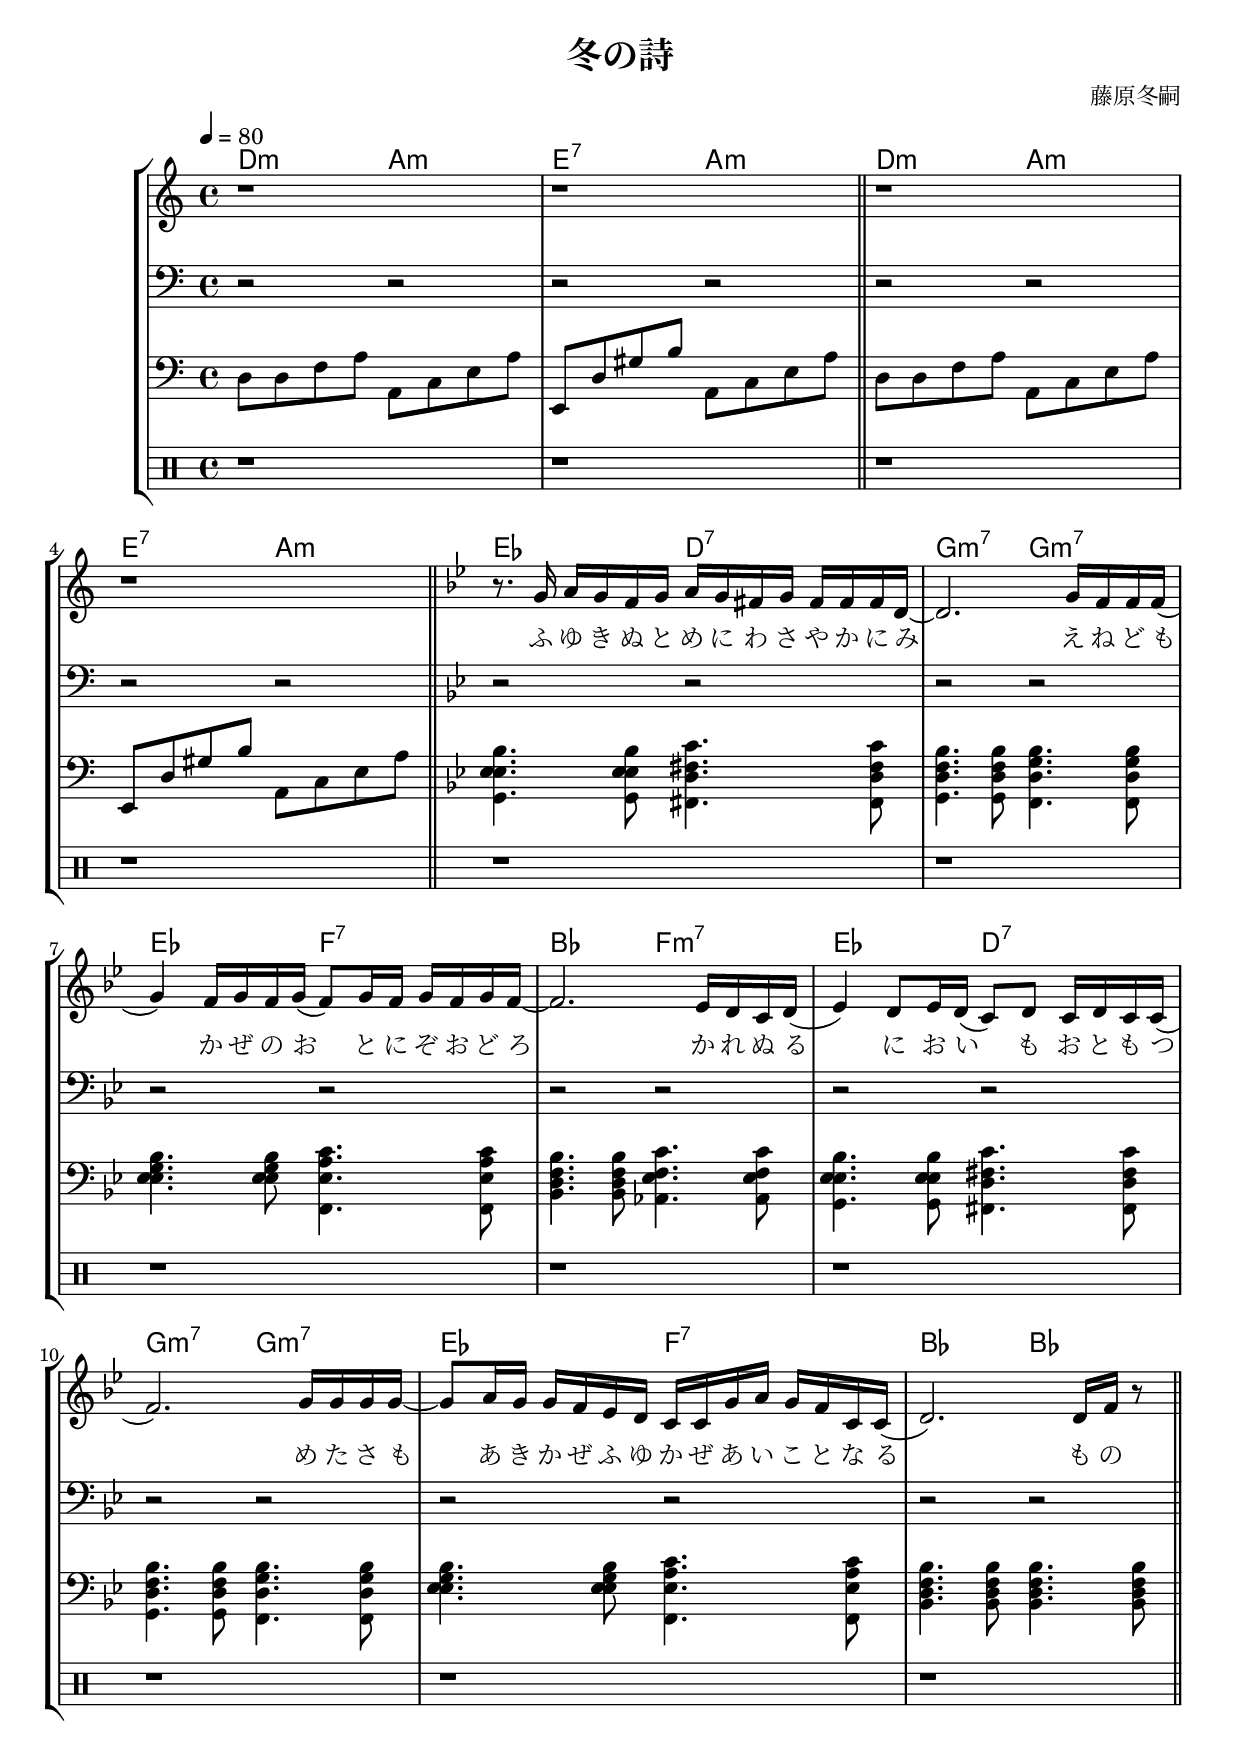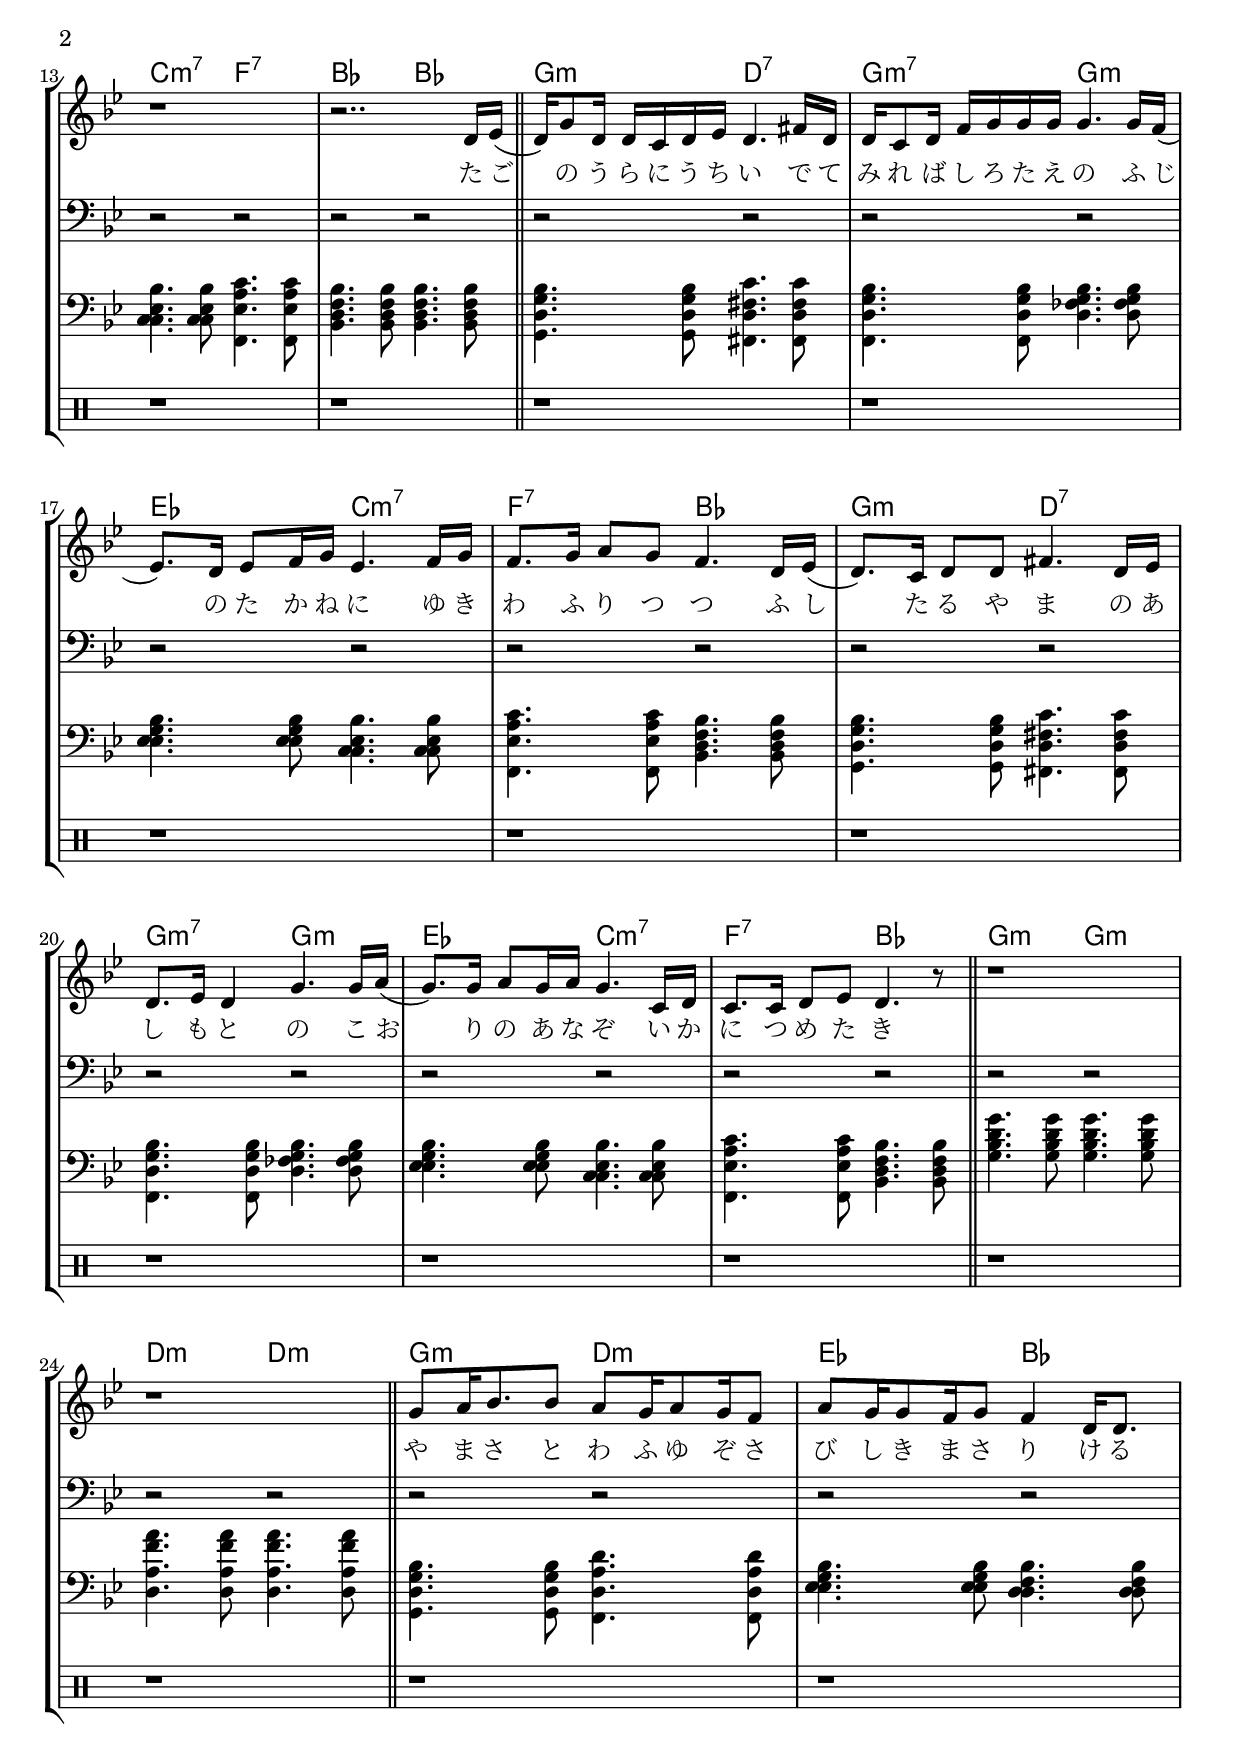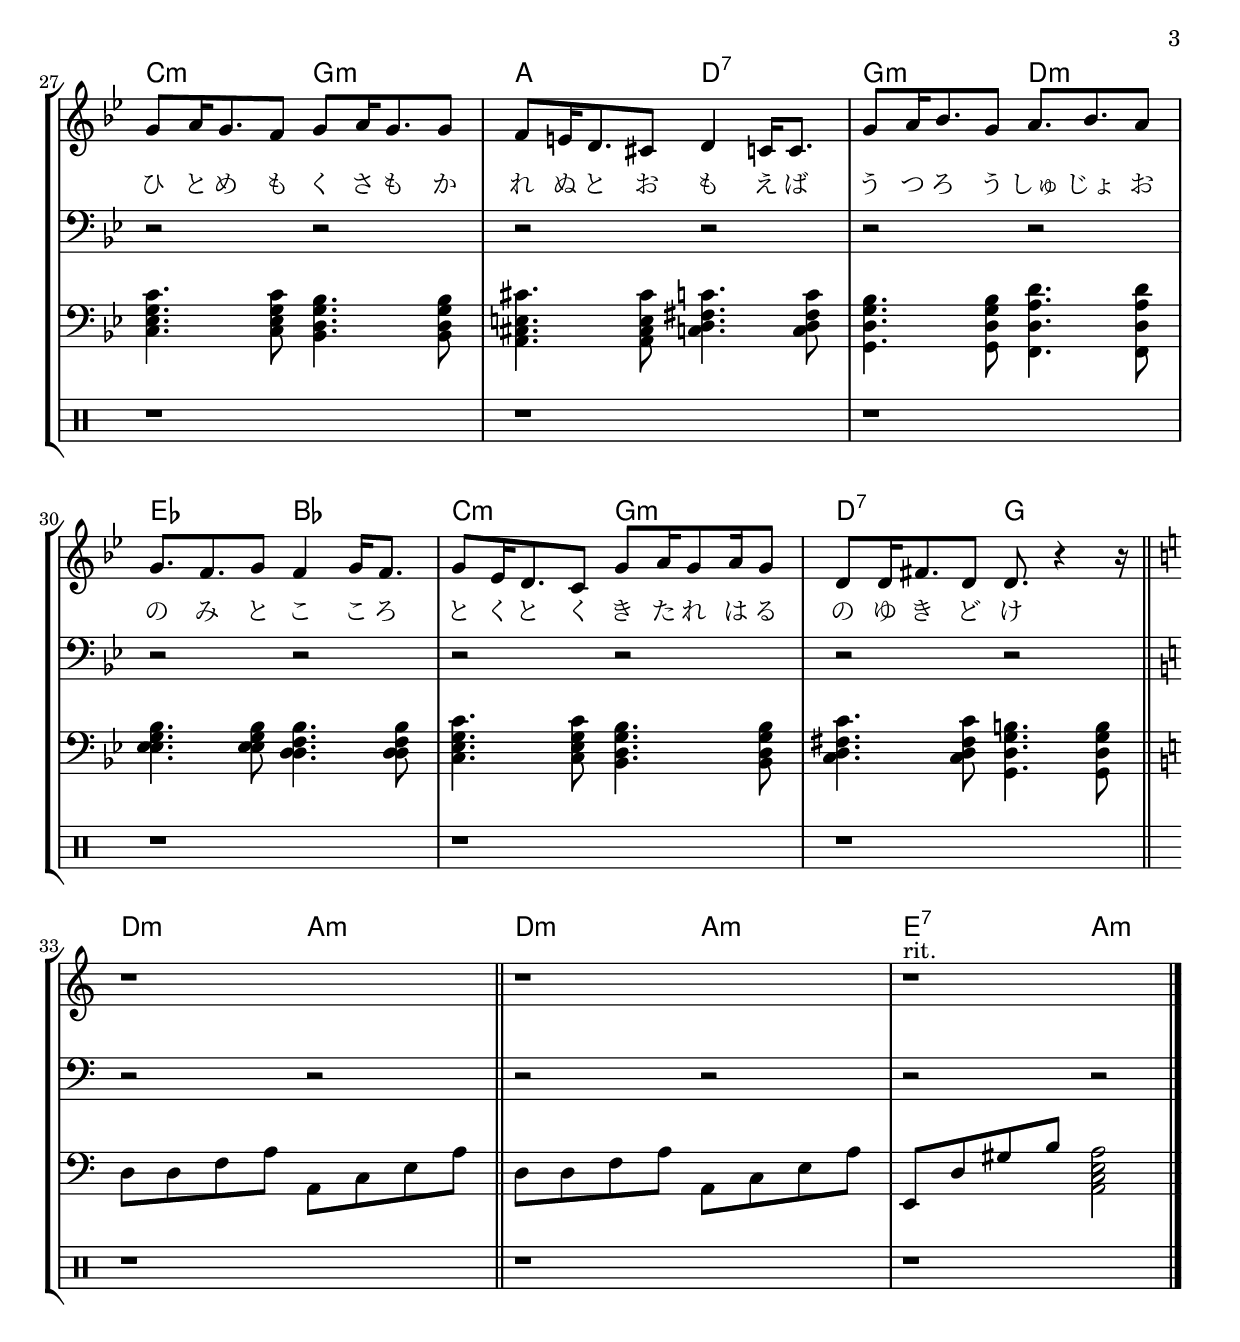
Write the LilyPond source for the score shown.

\version "2.12.1"

\header {
	title = \markup {冬の詩}
	composer = \markup \center-column {藤原冬嗣}
}

harmony = \chordmode {
	d2:m a:m e:7 a:m 

	d:m a:m e:7 a:m 

	es d:7 g:min7 g:min7 es f:7 bes f:min7 es d:7 g:min7 g:min7 es f:7 bes bes 

	c:min7 f:7 bes bes 

	g:m d:7 g:min7 g:m es c:min7 f:7 bes g:m d:7 g:min7 g:m es c:min7 f:7 bes 

	g:m g:m d:m d:m 

	g:m d:m es bes c:m g:m a d:7 g:m d:m es bes c:m g:m d:7 g 

	d:m a:m 

	d:m a:m e:7 a:m 
}

melody = {
	\key c \major
	\tempo 4 = 80
	r1 | r1   
	r1 | r1   
	\set Staff.midiInstrument = #"mmi0.42"
		\key bes \major
r8. g'16  a'16  g'16  f'16  g'16  a'16  g'16  fis'16  g'16  fis'16  fis'16  fis'16  d'16~ 
	d'2.  g'16  f'16  f'16  f'16 
	(g'4)  f'16  g'16  f'16  g'16  (f'8)  g'16  f'16  g'16  f'16  g'16  f'16~ 
	f'2.  es'16  d'16  c'16  d'16 
	(es'4)  d'8  es'16  d'16  (c'8)  d'8  c'16  d'16  c'16  c'16 
	(f'2.)  g'16  g'16  g'16  g'16~ 
	g'8  a'16  g'16  g'16  f'16  es'16  d'16  c'16  c'16  g'16  a'16  g'16  f'16  c'16  c'16 
	(d'2.)  d'16  f'16  	r8 	r1 | r2.. 
	\set Staff.midiInstrument = #"mmi0.42"
	d'16  es'16 
	(d'16)  g'8  d'16  d'16  c'16  d'16  es'16  d'4.  fis'16  d'16 
	d'16  c'8  d'16  f'16  g'16  g'16  g'16  g'4.  g'16  f'16 
	(es'8.)  d'16  es'8  f'16  g'16  es'4.  f'16  g'16 
	f'8.  g'16  a'8  g'8  f'4.  d'16  es'16 
	(d'8.)  c'16  d'8  d'8  fis'4.  d'16  es'16 
	d'8.  es'16  d'4  g'4.  g'16  a'16 
	(g'8.)  g'16  a'8  g'16  a'16  g'4.  c'16  d'16 
	c'8.  c'16  d'8  es'8  d'4.  	r8 	r1 | r1   
	\set Staff.midiInstrument = #"mmi0.42"
	 g'8  a'16  bes'8.  bes'8  a'8  g'16  a'8  g'16  f'8 
	a'8  g'16  g'8  f'16  g'8  f'4  d'16  d'8. 
	g'8  a'16  g'8.  f'8  g'8  a'16  g'8.  g'8 
	f'8  e'16  d'8.  cis'8  d'4  c'16  c'8. 
	g'8  a'16  bes'8.  g'8  a'8.  bes'8.  a'8 
	g'8.  f'8.  g'8  f'4  g'16  f'8. 
	g'8  es'16  d'8.  c'8  g'8  a'16  g'8  a'16  g'8 
	d'8  d'16  fis'8.  d'8  d'8.  	r4~r16 	\key c \major
	r1   
	r1 | r1^"rit." \bar "|."
}

words = \lyricmode {
	
	
	ふ  ゆ  き  ぬ  と  め  に  わ  さ  や  か  に  み  え  ね  ど  も  か  ぜ  の  お  と  に  ぞ  お  ど  ろ  か  れ  ぬ  る  に  お  い  も  お  と  も  つ  め  た  さ  も  あ  き  か  ぜ  ふ  ゆ  か  ぜ  あ  い  こ  と  な  る  も  の  
	
	た  ご  の  う  ら  に  う  ち  い  で  て  み  れ  ば  し  ろ  た  え  の  ふ  じ  の  た  か  ね  に  ゆ  き  わ  ふ  り  つ  つ  ふ  し  た  る  や  ま  の  あ  し  も  と  の  こ  お  り  の  あ  な  ぞ  い  か  に  つ  め  た  き  
	
	や  ま  さ  と  わ  ふ  ゆ  ぞ  さ  び  し  き  ま  さ  り  け  る  ひ  と  め  も  く  さ  も  か  れ  ぬ  と  お  も  え  ば  う  つ  ろ  う  しゅ  じょ  お  の  み  と  こ  こ  ろ  と  く  と  く  き  た  れ  は  る  の  ゆ  き  ど  け  
	
	
}

tempochange = {
	\tempo 4 = 80
	r1 | r1 \bar "||"
	\tempo 4 = 80
	r1 | r1 \bar "||"
	\tempo 4 = 80
	r1 | r1 | r1 | r1 | r1 | r1 | r1 | r1 \bar "||"
	\tempo 4 = 80
	r1 | r1 \bar "||"
	\tempo 4 = 80
	r1 | r1 | r1 | r1 | r1 | r1 | r1 | r1 \bar "||"
	\tempo 4 = 80
	r1 | r1 \bar "||"
	\tempo 4 = 80
	r1 | r1 | r1 | r1 | r1 | r1 | r1 | r1 \bar "||"
	\tempo 4 = 80
	r1 \bar "||"
	\tempo 4 = 80
	r1 | \tempo 4 = 60 r2 \tempo 4 = 53 r2 \bar "|."
}

mainacc = {
	\clef bass
	\set Staff.midiInstrument = #"Koto"
	\key c \major
	\tempo 4 = 80
	r2
	r2
	r2
	r2
	\bar "||"

	\set Staff.midiInstrument = #"Koto"
	r2
	r2
	r2
	r2
	\bar "||"

	\set Staff.midiInstrument = #"Koto"
	\key bes \major
	r2
	r2
	r2
	r2
	r2
	r2
	r2
	r2
	r2
	r2
	r2
	r2
	r2
	r2
	r2
	r2
	\bar "||"

	\set Staff.midiInstrument = #"Koto"
	r2
	r2
	r2
	r2
	\bar "||"

	\set Staff.midiInstrument = #"Koto"
	r2
	r2
	r2
	r2
	r2
	r2
	r2
	r2
	r2
	r2
	r2
	r2
	r2
	r2
	r2
	r2
	\bar "||"

	\set Staff.midiInstrument = #"Koto"
	r2
	r2
	r2
	r2
	\bar "||"

	\set Staff.midiInstrument = #"Koto"
	r2
	r2
	r2
	r2
	r2
	r2
	r2
	r2
	r2
	r2
	r2
	r2
	r2
	r2
	r2
	r2
	\bar "||"

	\set Staff.midiInstrument = #"Koto"
	\key c \major
	r2
	r2
	\bar "||"

	\set Staff.midiInstrument = #"Koto"
	r2
	r2
	r2
	r2
	\bar "|."
}

subacc = {
	\clef bass
	\set Staff.midiInstrument = #"Taiko Drum"
	\key c \major
	\tempo 4 = 80
	d8 d8 f8 a8
	a,8 c8 e8 a8
	e,8 d8 gis8 b8
	a,8 c8 e8 a8
	\bar "||"

	\set Staff.midiInstrument = #"Taiko Drum"
	d8 d8 f8 a8
	a,8 c8 e8 a8
	e,8 d8 gis8 b8
	a,8 c8 e8 a8
	\bar "||"

	\set Staff.midiInstrument = #"Shamisen"
	\key bes \major
	<g, es es bes>4. <g, es es bes>8
	<fis, d fis c'>4. <fis, d fis c'>8
	<g, d f bes>4. <g, d f bes>8
	<f, d g bes>4. <f, d g bes>8
	<es es g bes>4. <es es g bes>8
	<f, es a c'>4. <f, es a c'>8
	<bes, d f bes>4. <bes, d f bes>8
	<as, es f c'>4. <as, es f c'>8
	<g, es es bes>4. <g, es es bes>8
	<fis, d fis c'>4. <fis, d fis c'>8
	<g, d f bes>4. <g, d f bes>8
	<f, d g bes>4. <f, d g bes>8
	<es es g bes>4. <es es g bes>8
	<f, es a c'>4. <f, es a c'>8
	<bes, d f bes>4. <bes, d f bes>8
	<bes, d f bes>4. <bes, d f bes>8
	\bar "||"

	\set Staff.midiInstrument = #"Shamisen"
	<c c es bes>4. <c c es bes>8
	<f, es a c'>4. <f, es a c'>8
	<bes, d f bes>4. <bes, d f bes>8
	<bes, d f bes>4. <bes, d f bes>8
	\bar "||"

	\set Staff.midiInstrument = #"Shamisen"
	<g, d g bes>4. <g, d g bes>8
	<fis, d fis c'>4. <fis, d fis c'>8
	<f, d g bes>4. <f, d g bes>8
	<fes d g bes>4. <fes d g bes>8
	<es es g bes>4. <es es g bes>8
	<c c es bes>4. <c c es bes>8
	<f, es a c'>4. <f, es a c'>8
	<bes, d f bes>4. <bes, d f bes>8
	<g, d g bes>4. <g, d g bes>8
	<fis, d fis c'>4. <fis, d fis c'>8
	<f, d g bes>4. <f, d g bes>8
	<fes d g bes>4. <fes d g bes>8
	<es es g bes>4. <es es g bes>8
	<c c es bes>4. <c c es bes>8
	<f, es a c'>4. <f, es a c'>8
	<bes, d f bes>4. <bes, d f bes>8
	\bar "||"

	\set Staff.midiInstrument = #"Shamisen"
	<g bes d' g'>4. <g bes d' g'>8
	<g bes d' g'>4. <g bes d' g'>8
	<d a f' a'>4. <d a f' a'>8
	<d a f' a'>4. <d a f' a'>8
	\bar "||"

	\set Staff.midiInstrument = #"Shamisen"
	<g, d g bes>4. <g, d g bes>8
	<f, d a d'>4. <f, d a d'>8
	<es es g bes>4. <es es g bes>8
	<d d f bes>4. <d d f bes>8
	<c es g c'>4. <c es g c'>8
	<bes, d g bes>4. <bes, d g bes>8
	<a, cis e cis'>4. <a, cis e cis'>8
	<d c fis c'>4. <d c fis c'>8
	<g, d g bes>4. <g, d g bes>8
	<f, d a d'>4. <f, d a d'>8
	<es es g bes>4. <es es g bes>8
	<d d f bes>4. <d d f bes>8
	<c es g c'>4. <c es g c'>8
	<bes, d g bes>4. <bes, d g bes>8
	<d c fis c'>4. <d c fis c'>8
	<g, d g b>4. <g, d g b>8
	\bar "||"

	\set Staff.midiInstrument = #"Woodblock"
	\key c \major
	d8 d8 f8 a8
	a,8 c8 e8 a8
	\bar "||"

	\set Staff.midiInstrument = #"Bird Tweet"
	d8 d8 f8 a8
	a,8 c8 e8 a8
	e,8 d8 gis8 b8
	<a, c e a>2
	\bar "|."
}

percA = {
	\drummode {
	r1 |r1 \bar "||"
	r1 |r1 \bar "||"
	r1 |r1 |r1 |r1 |r1 |r1 |r1 |r1 \bar "||"
	r1 |r1 \bar "||"
	r1 |r1 |r1 |r1 |r1 |r1 |r1 |r1 \bar "||"
	r1 |r1 \bar "||"
	r1 |r1 |r1 |r1 |r1 |r1 |r1 |r1 \bar "||"
	r1 \bar "||"
	r1 |r1 \bar "|."
	}
}

percB = {
	\drummode {
	r1 |r1 \bar "||"
	r1 |r1 \bar "||"
	r1 |r1 |r1 |r1 |r1 |r1 |r1 |r1 \bar "||"
	r1 |r1 \bar "||"
	r1 |r1 |r1 |r1 |r1 |r1 |r1 |r1 \bar "||"
	r1 |r1 \bar "||"
	r1 |r1 |r1 |r1 |r1 |r1 |r1 |r1 \bar "||"
	r1 \bar "||"
	r1 |r1 \bar "|."
	}
}

percC = {
	\drummode {
	r1 |r1 \bar "||"
	r1 |r1 \bar "||"
	r1 |r1 |r1 |r1 |r1 |r1 |r1 |r1 \bar "||"
	r1 |r1 \bar "||"
	r1 |r1 |r1 |r1 |r1 |r1 |r1 |r1 \bar "||"
	r1 |r1 \bar "||"
	r1 |r1 |r1 |r1 |r1 |r1 |r1 |r1 \bar "||"
	r1 \bar "||"
	r1 |r1 \bar "|."
	}
}

percD = {
	\drummode {
	r1 |r1 \bar "||"
	r1 |r1 \bar "||"
	r1 |r1 |r1 |r1 |r1 |r1 |r1 |r1 \bar "||"
	r1 |r1 \bar "||"
	r1 |r1 |r1 |r1 |r1 |r1 |r1 |r1 \bar "||"
	r1 |r1 \bar "||"
	r1 |r1 |r1 |r1 |r1 |r1 |r1 |r1 \bar "||"
	r1 \bar "||"
	r1 |r1 \bar "|."
	}
}

percE = {
	\drummode {
	r1 |r1 \bar "||"
	r1 |r1 \bar "||"
	r1 |r1 |r1 |r1 |r1 |r1 |r1 |r1 \bar "||"
	r1 |r1 \bar "||"
	r1 |r1 |r1 |r1 |r1 |r1 |r1 |r1 \bar "||"
	r1 |r1 \bar "||"
	r1 |r1 |r1 |r1 |r1 |r1 |r1 |r1 \bar "||"
	r1 \bar "||"
	r1 |r1 \bar "|."
	}
}

\score {
	<<
		\new StaffGroup <<
			\new ChordNames {\harmony}
			\new Voice = "melody" {\melody}
			\new Lyrics \lyricsto "melody" \words
			\new Staff = "mainacc" {\mainacc}
			\new Staff = "subacc" {\subacc}
			\new DrumStaff <<
				\new DrumVoice {\percA}
				\new DrumVoice {\percB}
				\new DrumVoice {\percC}
				\new DrumVoice {\percD}
				\new DrumVoice {\percE}
			>>
		>>
	>>
	\layout { }
}
